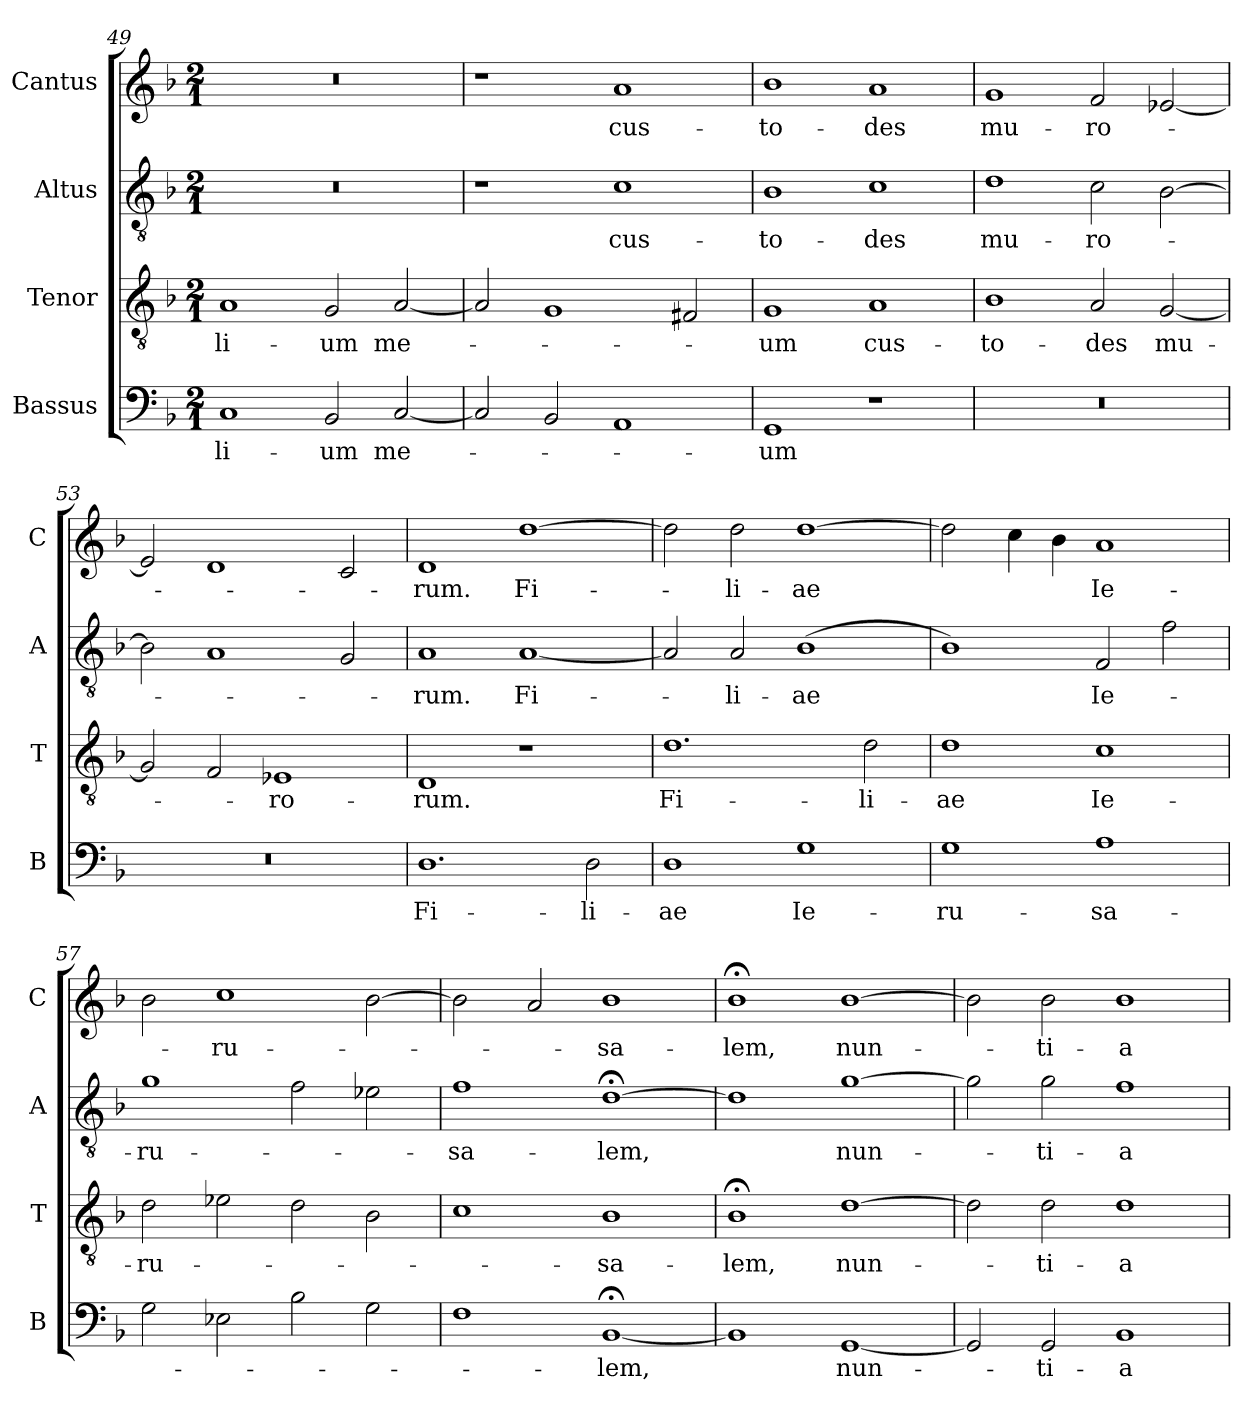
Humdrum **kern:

**kern	**text	**kern	**text	**kern	**text	**kern	**text
*part4	*part4	*part3	*part3	*part2	*part2	*part1	*part1
*staff4	*staff4	*staff3	*staff3	*staff2	*staff2	*staff1	*staff1
*I"Bassus	*	*I"Tenor	*	*I"Altus	*	*I"Cantus	*
*I'B	*	*I'T	*	*I'A	*	*I'C	*
*clefF4	*	*clefGv2	*	*clefGv2	*	*clefG2	*
*k[b-]	*	*k[b-]	*	*k[b-]	*	*k[b-]	*
*F:	*	*F:	*	*F:	*	*F:	*
*M2/1	*	*M2/1	*	*M2/1	*	*M2/1	*
=49	=49	=49	=49	=49	=49	=49	=49
1C	-li-	1A	-li-	0r	.	0r	.
2BB-	-um	2G	-um	.	.	.	.
[2C	me-	[2A	me-	.	.	.	.
=50	=50	=50	=50	=50	=50	=50	=50
2C]	.	2A]	.	1r	.	1r	.
2BB-	.	1G	.	.	.	.	.
1AA	.	.	.	1c	cus-	1a	cus-
.	.	2F#X	.	.	.	.	.
!!LO:LB:g=z
=51	=51	=51	=51	=51	=51	=51	=51
1GG	-um	1G	-um	1B-	-to-	1b-	-to-
1r	.	1A	cus-	1c	-des	1a	-des
=52	=52	=52	=52	=52	=52	=52	=52
0r	.	1B-	-to-	1d	mu-	1g	mu-
.	.	2A	-des	2c	-ro-	2f	-ro-
.	.	[2G	mu-	[2B-	.	[2e-X	.
=53	=53	=53	=53	=53	=53	=53	=53
0r	.	2G]	.	2B-]	.	2e-]	.
.	.	2F	.	1A	.	1d	.
.	.	1E-X	-ro-	.	.	.	.
.	.	.	.	2G	.	2c	.
=54	=54	=54	=54	=54	=54	=54	=54
1.D	Fi-	1D	-rum.	1A	-rum.	1d	-rum.
.	.	1r	.	[1A	Fi-	[1dd	Fi-
2D	-li-	.	.	.	.	.	.
!!LO:LB:g=z
=55	=55	=55	=55	=55	=55	=55	=55
1D	-ae	1.d	Fi-	2A]	.	2dd]	.
.	.	.	.	2A	-li-	2dd	-li-
1G	Ie-	.	.	(1B-	-ae	[1dd	-ae
.	.	2d	-li-	.	.	.	.
=56	=56	=56	=56	=56	=56	=56	=56
1G	-ru-	1d	-ae	1B-)	.	2dd]	.
.	.	.	.	.	.	4cc	.
.	.	.	.	.	.	4b-	.
1A	-sa-	1c	Ie-	2F	Ie-	1a	Ie-
.	.	.	.	2f	.	.	.
=57	=57	=57	=57	=57	=57	=57	=57
2G	.	2d	-ru-	1g	-ru-	2b-	.
2E-X	.	2e-X	.	.	.	1cc	-ru-
2B-	.	2d	.	2f	.	.	.
2G	.	2B-	.	2e-X	.	[2b-	.
=58	=58	=58	=58	=58	=58	=58	=58
1F	.	1c	.	1f	-sa-	2b-]	.
.	.	.	.	.	.	2a	.
[1BB-;<	-lem,	1B-	-sa-	[1d;<	-lem,	1b-	-sa-
!!LO:LB:g=z
=59	=59	=59	=59	=59	=59	=59	=59
1BB-]	.	1B-;<	-lem,	1d]	.	1b-;<	-lem,
[1GG	nun-	[1d	nun-	[1g	nun-	[1b-	nun-
=60	=60	=60	=60	=60	=60	=60	=60
2GG]	.	2d]	.	2g]	.	2b-]	.
2GG	-ti-	2d	-ti-	2g	-ti-	2b-	-ti-
1BB-	-a-	1d	-a-	1f	-a-	1b-	-a-
=	=	=	=	=	=	=	=
*-	*-	*-	*-	*-	*-	*-	*-
